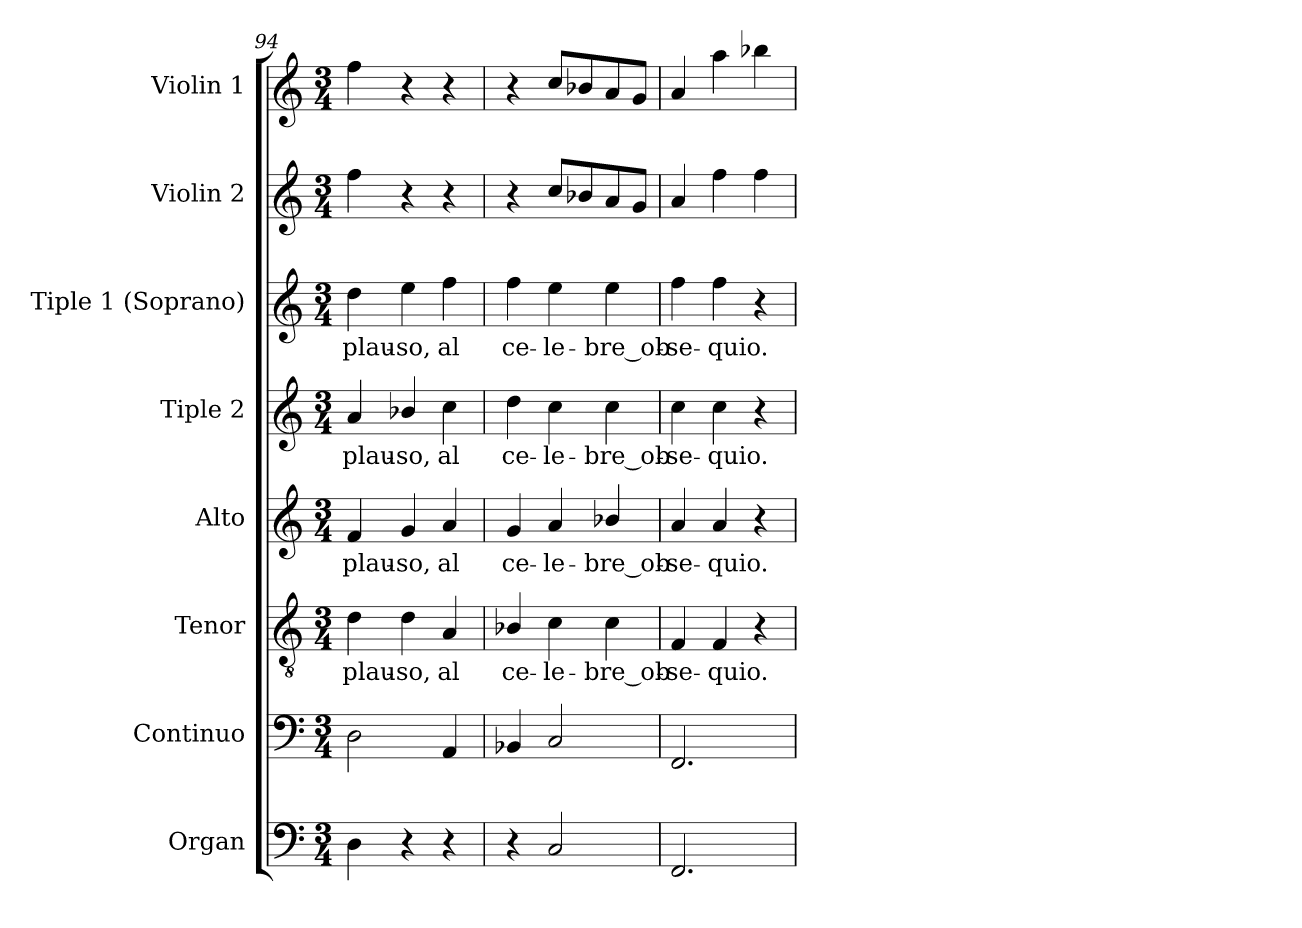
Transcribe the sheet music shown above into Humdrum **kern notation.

**kern	**kern	**kern	**text	**kern	**text	**kern	**text	**kern	**text	**kern	**kern
*part8	*part7	*part6	*part6	*part5	*part5	*part4	*part4	*part3	*part3	*part2	*part1
*staff8	*staff7	*staff6	*staff6	*staff5	*staff5	*staff4	*staff4	*staff3	*staff3	*staff2	*staff1
*I"Organ	*I"Continuo	*I"Tenor	*	*I"Alto	*	*I"Tiple 2	*	*I"Tiple 1 (Soprano)	*	*I"Violin 2	*I"Violin 1
*I'Org.	*I'Cont.	*I'T.	*	*I'A.	*	*	*	*I'S	*	*I'Vln. 2	*I'Vln. 1
*clefF4	*clefF4	*clefGv2	*	*clefG2	*	*clefG2	*	*clefG2	*	*clefG2	*clefG2
*	*	*ITrd7c12	*	*	*	*	*	*	*	*	*
*k[]	*k[]	*k[]	*	*k[]	*	*k[]	*	*k[]	*	*k[]	*k[]
*C:	*C:	*C:	*	*C:	*	*C:	*	*C:	*	*C:	*C:
*M3/4	*M3/4	*M3/4	*	*M3/4	*	*M3/4	*	*M3/4	*	*M3/4	*M3/4
=94	=94	=94	=94	=94	=94	=94	=94	=94	=94	=94	=94
!	!	!	!LO:LY:b:color=#000000	!	!	!	!	!	!	!	!
!	!	!	!	!	!LO:LY:b:color=#000000	!	!	!	!	!	!
!	!	!	!	!	!	!	!LO:LY:b:color=#000000	!	!	!	!
!	!	!	!	!	!	!	!	!	!LO:LY:b:color=#000000	!	!
4Di\	2Di\	4Di\	-plau-	4fi/	-plau-	4ai/	-plau-	4ddi\	-plau-	4ffi\	4ffi\
!	!	!	!LO:LY:b:color=#000000	!	!	!	!	!	!	!	!
!	!	!	!	!	!LO:LY:b:color=#000000	!	!	!	!	!	!
!	!	!	!	!	!	!	!LO:LY:b:color=#000000	!	!	!	!
!	!	!	!	!	!	!	!	!	!LO:LY:b:color=#000000	!	!
4r	.	4Di\	-so,	4gi/	-so,	4b-Xi/	-so,	4eei\	-so,	4r	4r
!	!	!	!LO:LY:b:color=#000000	!	!	!	!	!	!	!	!
!	!	!	!	!	!LO:LY:b:color=#000000	!	!	!	!	!	!
!	!	!	!	!	!	!	!LO:LY:b:color=#000000	!	!	!	!
!	!	!	!	!	!	!	!	!	!LO:LY:b:color=#000000	!	!
4r	4AAi/	4AAi/	al	4ai/	al	4cci\	al	4ffi\	al	4r	4r
=95	=95	=95	=95	=95	=95	=95	=95	=95	=95	=95	=95
!	!	!	!LO:LY:b:color=#000000	!	!	!	!	!	!	!	!
!	!	!	!	!	!LO:LY:b:color=#000000	!	!	!	!	!	!
!	!	!	!	!	!	!	!LO:LY:b:color=#000000	!	!	!	!
!	!	!	!	!	!	!	!	!	!LO:LY:b:color=#000000	!	!
4r	4BB-Xi/	4BB-Xi/	ce-	4gi/	ce-	4ddi\	ce-	4ffi\	ce-	4r	4r
!	!	!	!LO:LY:b:color=#000000	!	!	!	!	!	!	!	!
!	!	!	!	!	!LO:LY:b:color=#000000	!	!	!	!	!	!
!	!	!	!	!	!	!	!LO:LY:b:color=#000000	!	!	!	!
!	!	!	!	!	!	!	!	!	!LO:LY:b:color=#000000	!	!
2Ci/	2Ci/	4Ci\	-le-	4ai/	-le-	4cci\	-le-	4eei\	-le-	8cci/L	8cci/L
.	.	.	.	.	.	.	.	.	.	8b-Xi/	8b-Xi/
!	!	!	!LO:LY:b:color=#000000	!	!	!	!	!	!	!	!
!	!	!	!	!	!LO:LY:b:color=#000000	!	!	!	!	!	!
!	!	!	!	!	!	!	!LO:LY:b:color=#000000	!	!	!	!
!	!	!	!	!	!	!	!	!	!LO:LY:b:color=#000000	!	!
.	.	4Ci\	-bre_ob-	4b-Xi/	-bre_ob-	4cci\	-bre_ob-	4eei\	-bre_ob-	8ai/	8ai/
.	.	.	.	.	.	.	.	.	.	8gi/J	8gi/J
=96	=96	=96	=96	=96	=96	=96	=96	=96	=96	=96	=96
!	!	!	!LO:LY:b:color=#000000	!	!	!	!	!	!	!	!
!	!	!	!	!	!LO:LY:b:color=#000000	!	!	!	!	!	!
!	!	!	!	!	!	!	!LO:LY:b:color=#000000	!	!	!	!
!	!	!	!	!	!	!	!	!	!LO:LY:b:color=#000000	!	!
2.FFi/	2.FFi/	4FFi/	-se-	4ai/	-se-	4cci\	-se-	4ffi\	-se-	4ai/	4ai/
!	!	!	!LO:LY:b:color=#000000	!	!	!	!	!	!	!	!
!	!	!	!	!	!LO:LY:b:color=#000000	!	!	!	!	!	!
!	!	!	!	!	!	!	!LO:LY:b:color=#000000	!	!	!	!
!	!	!	!	!	!	!	!	!	!LO:LY:b:color=#000000	!	!
.	.	4FFi/	-quio.	4ai/	-quio.	4cci\	-quio.	4ffi\	-quio.	4ffi\	4aai\
.	.	4r	.	4r	.	4r	.	4r	.	4ffi\	4bb-Xi\
=	=	=	=	=	=	=	=	=	=	=	=
*-	*-	*-	*-	*-	*-	*-	*-	*-	*-	*-	*-
